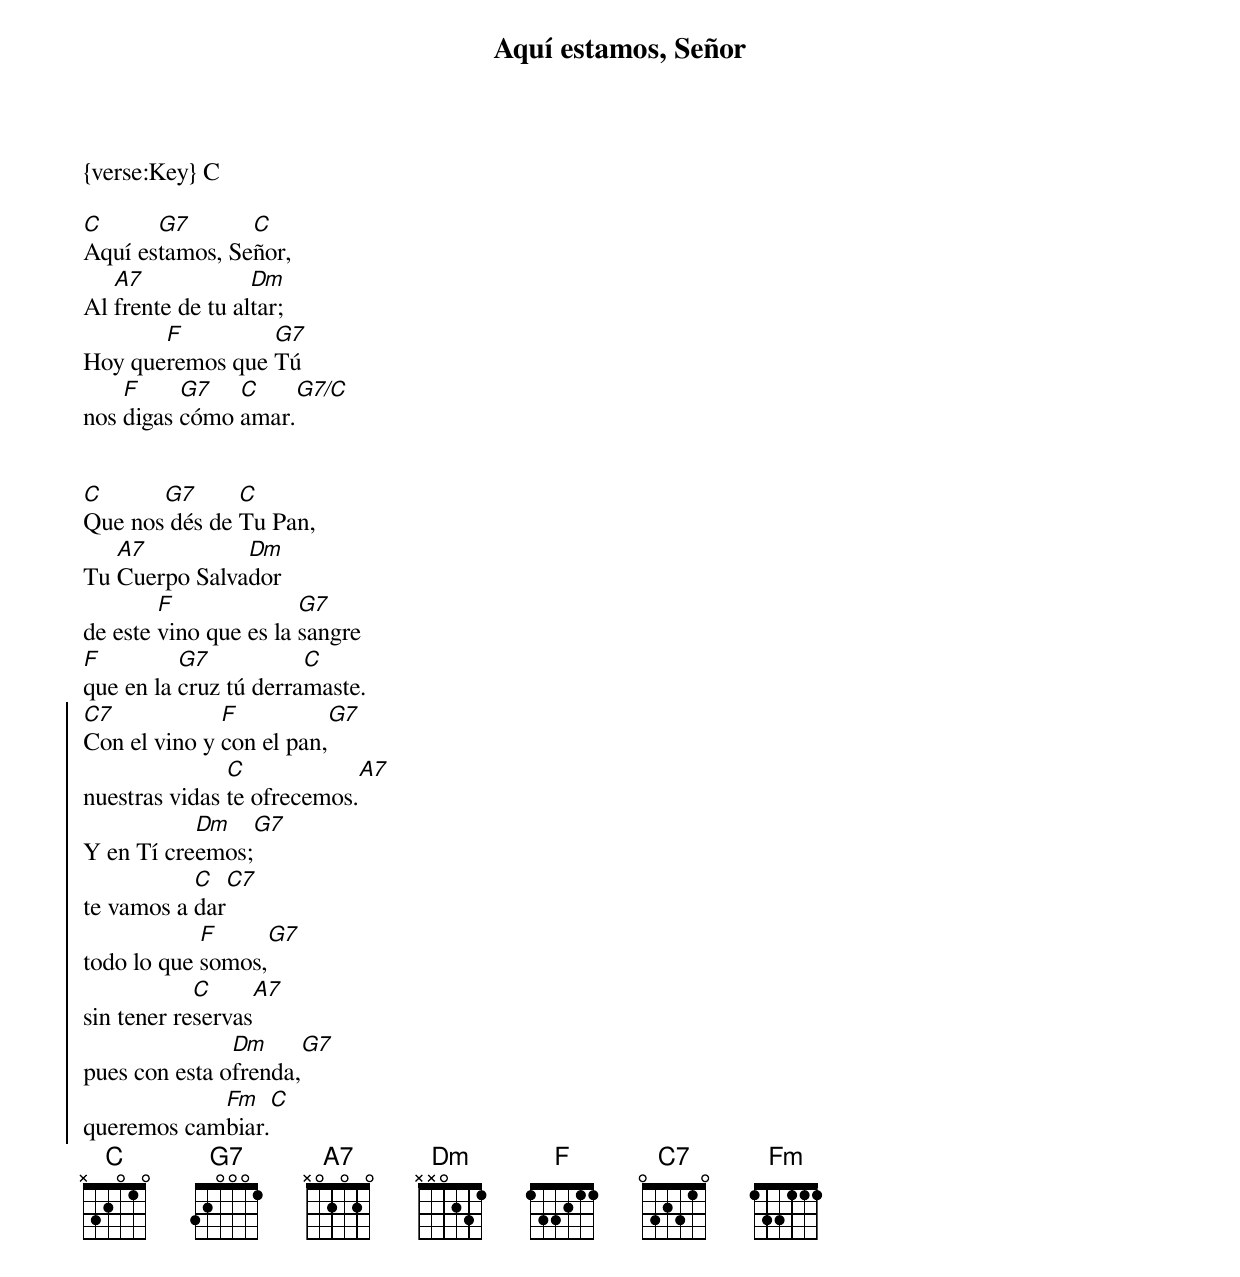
{title:Aquí estamos, Señor}

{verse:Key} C

[C]Aquí es[G7]tamos, Se[C]ñor,
Al [A7]frente de tu al[Dm]tar;
Hoy que[F]remos que [G7]Tú
nos [F]digas [G7]cómo [C]amar.[G7/C]


[C]Que nos[G7] dés de [C]Tu Pan,
Tu [A7]Cuerpo Salva[Dm]dor
de este [F]vino que es la [G7]sangre
[F]que en la [G7]cruz tú derra[C]maste.
{soc}
[C7]Con el vino y [F]con el pan,[G7]
nuestras vidas [C]te ofrecemos.[A7]
Y en Tí cre[Dm]emos;[G7]
te vamos a [C]dar[C7]
todo lo que [F]somos,[G7]
sin tener re[C]servas[A7]
pues con esta o[Dm]frenda,[G7]
queremos cam[Fm]biar.[C]
{eoc}
